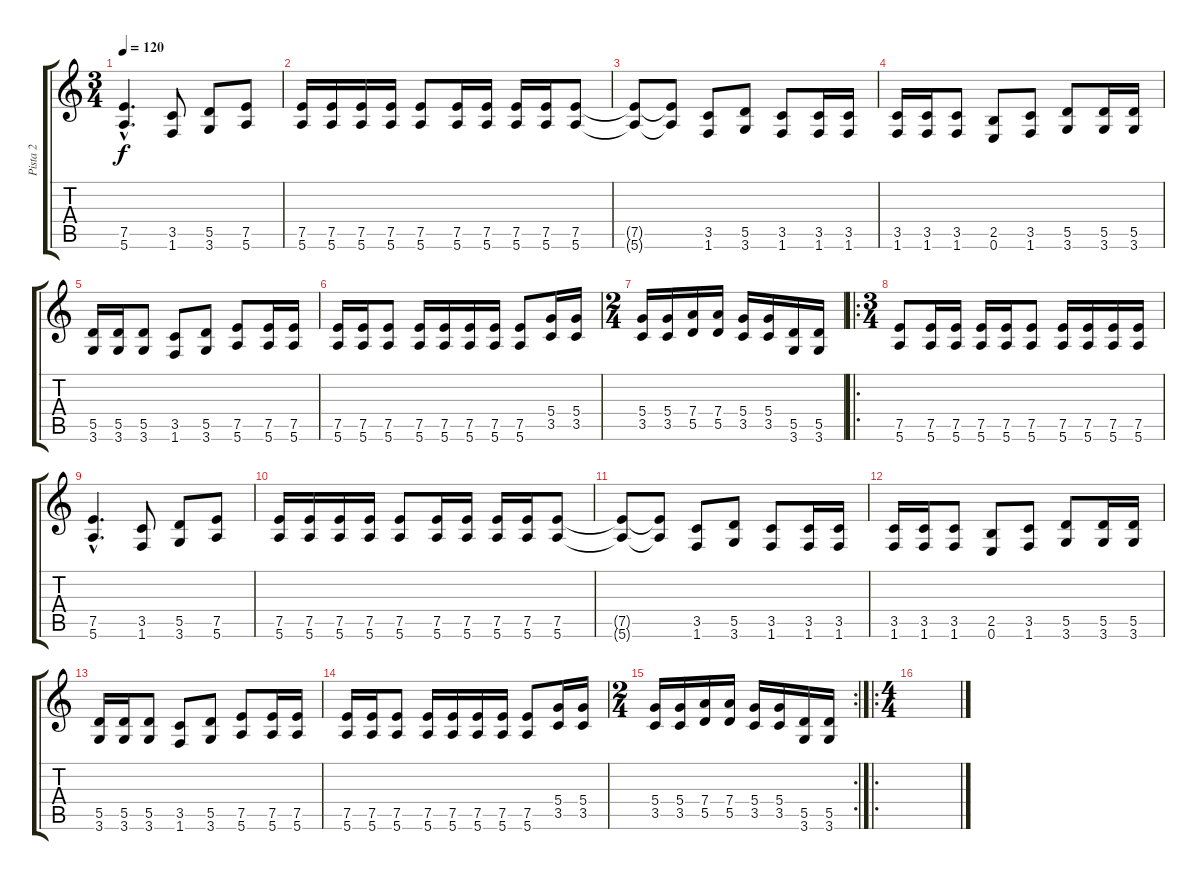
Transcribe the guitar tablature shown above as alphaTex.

\track ("Pista 2" "Pista 2") {instrument distortionguitar}
\staff {score tabs}
\tuning (E4 B3 G3 D3 A2 E2) {hide}
\ts (3 4)
\tempo 120
\clef g2
\ks c
(7.5{hac} 5.6{hac}).4{d dy f} (3.5 1.6).8 (5.5 3.6).8 (7.5 5.6).8 |
(7.5 5.6).16 (7.5 5.6).16 (7.5 5.6).16 (7.5 5.6).16 (7.5 5.6).8 (7.5 5.6).16 (7.5 5.6).16 (7.5 5.6).16 (7.5 5.6).16 (7.5 5.6).8 |
(7.5{t} 5.6{t}).8 (7.5{t} 5.6{t}).8 (3.5 1.6).8 (5.5 3.6).8 (3.5 1.6).8 (3.5 1.6).16 (3.5 1.6).16 |
(3.5 1.6).16 (3.5 1.6).16 (3.5 1.6).8 (2.5 0.6).8 (3.5 1.6).8 (5.5 3.6).8 (5.5 3.6).16 (5.5 3.6).16 |
(5.5 3.6).16 (5.5 3.6).16 (5.5 3.6).8 (3.5 1.6).8 (5.5 3.6).8 (7.5 5.6).8 (7.5 5.6).16 (7.5 5.6).16 |
(7.5 5.6).16 (7.5 5.6).16 (7.5 5.6).8 (7.5 5.6).16 (7.5 5.6).16 (7.5 5.6).16 (7.5 5.6).16 (7.5 5.6).8 (5.4 3.5).16 (5.4 3.5).16 |
\ts (2 4)
(5.4 3.5).16 (5.4 3.5).16 (7.4 5.5).16 (7.4 5.5).16 (5.4 3.5).16 (5.4 3.5).16 (5.5 3.6).16 (5.5 3.6).16 |
\ro
\ts (3 4)
(7.5 5.6).8 (7.5 5.6).16 (7.5 5.6).16 (7.5 5.6).16 (7.5 5.6).16 (7.5 5.6).8 (7.5 5.6).16 (7.5 5.6).16 (7.5 5.6).16 (7.5 5.6).16 |
(7.5{hac} 5.6{hac}).4{d} (3.5 1.6).8 (5.5 3.6).8 (7.5 5.6).8 |
(7.5 5.6).16 (7.5 5.6).16 (7.5 5.6).16 (7.5 5.6).16 (7.5 5.6).8 (7.5 5.6).16 (7.5 5.6).16 (7.5 5.6).16 (7.5 5.6).16 (7.5 5.6).8 |
(7.5{t} 5.6{t}).8 (7.5{t} 5.6{t}).8 (3.5 1.6).8 (5.5 3.6).8 (3.5 1.6).8 (3.5 1.6).16 (3.5 1.6).16 |
(3.5 1.6).16 (3.5 1.6).16 (3.5 1.6).8 (2.5 0.6).8 (3.5 1.6).8 (5.5 3.6).8 (5.5 3.6).16 (5.5 3.6).16 |
(5.5 3.6).16 (5.5 3.6).16 (5.5 3.6).8 (3.5 1.6).8 (5.5 3.6).8 (7.5 5.6).8 (7.5 5.6).16 (7.5 5.6).16 |
(7.5 5.6).16 (7.5 5.6).16 (7.5 5.6).8 (7.5 5.6).16 (7.5 5.6).16 (7.5 5.6).16 (7.5 5.6).16 (7.5 5.6).8 (5.4 3.5).16 (5.4 3.5).16 |
\rc 2
\ts (2 4)
(5.4 3.5).16 (5.4 3.5).16 (7.4 5.5).16 (7.4 5.5).16 (5.4 3.5).16 (5.4 3.5).16 (5.5 3.6).16 (5.5 3.6).16 |
\ro
\ts (4 4)
